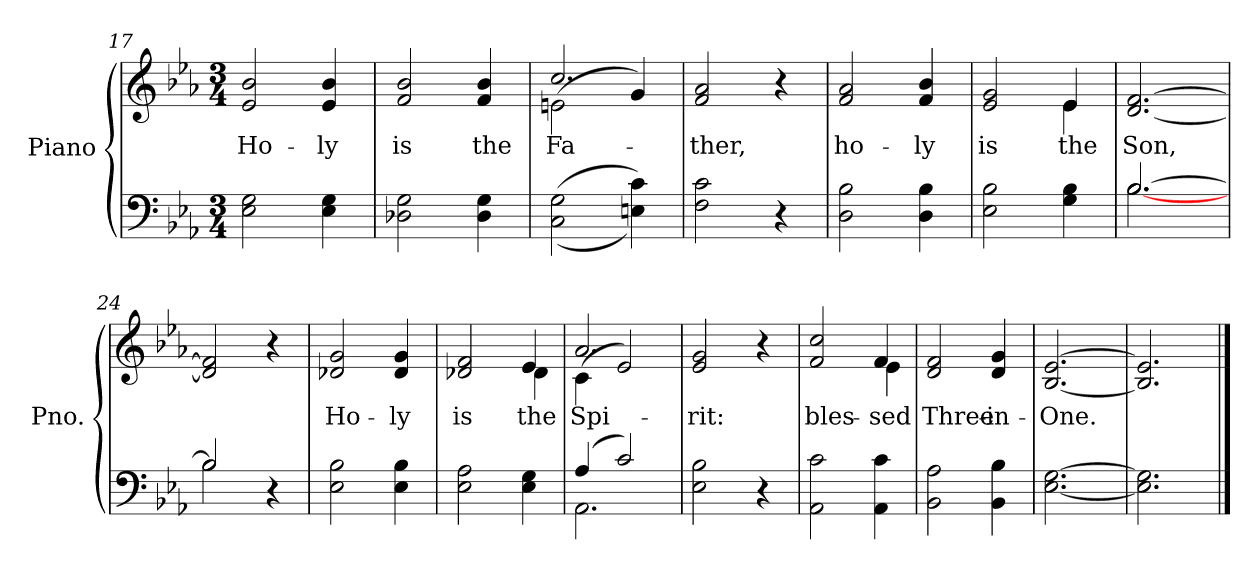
**kern	**kern	**text
*part2	*part1	*part1
*staff2	*staff1	*staff1
*I"Piano	*I"Piano	*
*I'Pno.	*I'Pno.	*
*clefF4	*clefG2	*
*k[b-e-a-]	*k[b-e-a-]	*
*E-:	*E-:	*
*M3/4	*M3/4	*
=17	=17	=17
!	!	!LO:LY:b:color=#000000
2E-i\ 2Gi	2e-i/ 2b-i	Ho-
!	!	!LO:LY:b:color=#000000
4E-i\ 4Gi	4e-i/ 4b-i	-ly
=18	=18	=18
!	!	!LO:LY:b:color=#000000
2D-Xi\ 2Gi	2fi/ 2b-i	is
!	!	!LO:LY:b:color=#000000
4D-i\ 4Gi	4fi/ 4b-i	the
!!LO:LB:g=z
=19	=19	=19
!	!	!LO:LY:b:color=#000000
*	*^	*
((2Ci\ 2Gi	2.cci/	(2eni\	Fa-
4Eni\ 4ci))	.	4gi/)	.
*	*v	*v	*
=20	=20	=20
*	*^	*
!	!	!	!LO:LY:b:color=#000000
*	*v	*v	*
2Fi\ 2ci	2fi/ 2a-i	-ther,
4r	4r	.
=21	=21	=21
!	!	!LO:LY:b:color=#000000
2Di\ 2B-i	2fi/ 2a-i	ho-
!	!	!LO:LY:b:color=#000000
4Di\ 4B-i	4fi/ 4b-i	-ly
=22	=22	=22
!	!	!LO:LY:b:color=#000000
*	*^	*
2E-i\ 2B-i	2e-i/ 2gi	2ryy	is
!	!	!	!LO:LY:b:color=#000000
4Gi\ 4B-i	4e-i/	4e-i\	the
*	*v	*v	*
=23	=23	=23
*^	*	*
*	*	*^	*
!	!	!	!	!LO:LY:b:color=#000000
*	*	*v	*v	*
[2.B-i/	[2.B-i\	[2.di/ [2.fi	Son,
=24	=24	=24	=24
2B-i/]	2B-i\	2di/] 2fi]	.
4r	4ryy	4r	.
*v	*v	*	*
!!LO:LB:g=z
=25	=25	=25
*^	*	*
!	!	!	!LO:LY:b:color=#000000
*v	*v	*	*
2E-i\ 2B-i	2d-Xi/ 2gi	Ho-
!	!	!LO:LY:b:color=#000000
4E-i\ 4B-i	4d-i/ 4gi	-ly
=26	=26	=26
!	!	!LO:LY:b:color=#000000
*	*^	*
2E-i\ 2A-i	2d-Xi/ 2fi	2ryy	is
!	!	!	!LO:LY:b:color=#000000
4E-i\ 4Gi	4e-i/	4d-i\	the
=27	=27	=27	=27
*^	*	*	*
!	!	!	!	!LO:LY:b:color=#000000
(4A-i/	2.AA-i\	2.a-i/	(4ci\	Spi-
2ci/)	.	.	2e-i/)	.
*v	*v	*	*	*
*	*v	*v	*
=28	=28	=28
*	*^	*
!	!	!	!LO:LY:b:color=#000000
*	*v	*v	*
2E-i\ 2B-i	2e-i/ 2gi	-rit:
4r	4r	.
!!LO:LB:g=z
=29	=29	=29
!	!	!LO:LY:b:color=#000000
*	*^	*
2AA-i\ 2ci	2fi/ 2cci	2ryy	bles-
!	!	!	!LO:LY:b:color=#000000
4AA-i\ 4ci	4fi/	4e-i\	-sed
*	*v	*v	*
=30	=30	=30
*	*^	*
!	!	!	!LO:LY:b:color=#000000
*	*v	*v	*
2BB-i\ 2A-i	2di/ 2fi	Three-
!	!	!LO:LY:b:color=#000000
4BB-i\ 4B-i	4di/ 4gi	-in-
=31	=31	=31
!	!	!LO:LY:b:color=#000000
[2.E-i\ [2.Gi	[2.B-i/ [2.e-i	-One.
=32	=32	=32
2.E-i\] 2.Gi]	2.B-i/] 2.e-i]	.
==	==	==
*-	*-	*-
